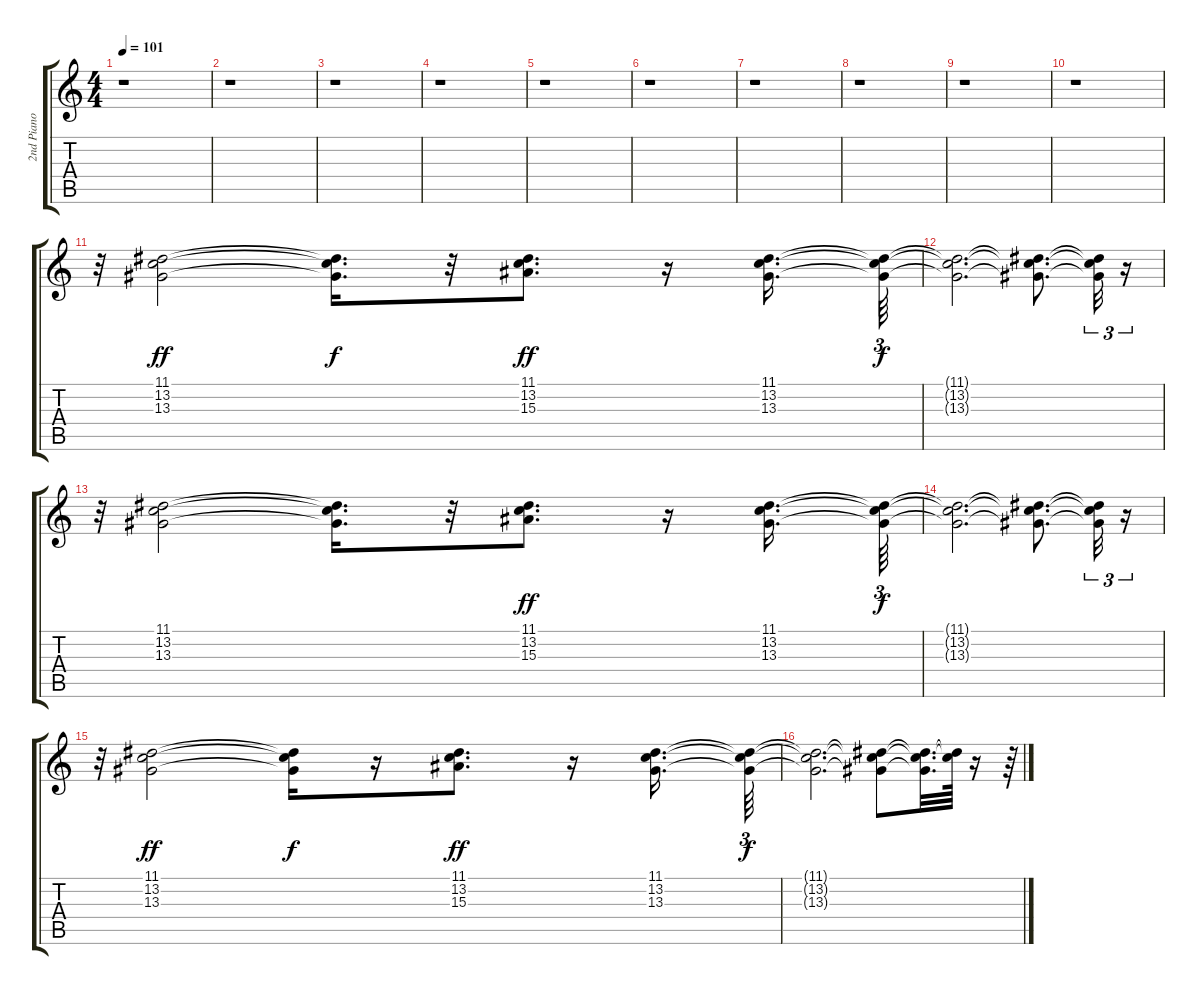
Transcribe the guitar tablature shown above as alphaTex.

\track ("2nd Piano" "2nd Piano") {instrument electricpiano2}
\staff {score tabs}
\tuning (E4 B3 G3 D3 A2 E2) {hide}
\ts (4 4)
\tempo 101
\clef g2
\ks c
r.1{dy f} |
r.1 |
r.1 |
r.1 |
r.1 |
r.1 |
r.1 |
r.1 |
r.1 |
r.1 |
r.32{tu (3 2)} (11.1 13.2 13.3).2{dy ff} (11.1{t} 13.2{t} 13.3{t}).16{d dy f} r.32 (11.1 13.2 15.3).8{d dy ff} r.16 (11.1 13.2 13.3).16{d} (11.1{t} 13.2{t} 13.3{t}).64{tu (3 2) dy f} |
(11.1{t} 13.2{t} 13.3{t}).2{d} (11.1{t} 13.2{t} 13.3{t}).8{d} (11.1{t} 13.2{t} 13.3{t}).32{tu (3 2)} r.16{tu (3 2)} |
r.32{tu (3 2)} (11.1 13.2 13.3).2 (11.1{t} 13.2{t} 13.3{t}).16{d} r.32 (11.1 13.2 15.3).8{d dy ff} r.16 (11.1 13.2 13.3).16{d} (11.1{t} 13.2{t} 13.3{t}).64{tu (3 2) dy f} |
(11.1{t} 13.2{t} 13.3{t}).2{d} (11.1{t} 13.2{t} 13.3{t}).8{d} (11.1{t} 13.2{t} 13.3{t}).32{tu (3 2)} r.16{tu (3 2)} |
r.32{tu (3 2)} (11.1 13.2 13.3).2{dy ff} (11.1{t} 13.2{t} 13.3{t}).16{dy f} r.16 (11.1 13.2 15.3).8{d dy ff} r.16 (11.1 13.2 13.3).16{d} (11.1{t} 13.2{t} 13.3{t}).64{tu (3 2) dy f} |
(11.1{t} 13.2{t} 13.3{t}).2{d} (11.1{t} 13.2{t} 13.3{t}).8 (11.1{t} 13.2{t} 13.3{t}).32{d} (11.1{t} 13.2{t}).64 r.16 r.64{tu (3 2)}
